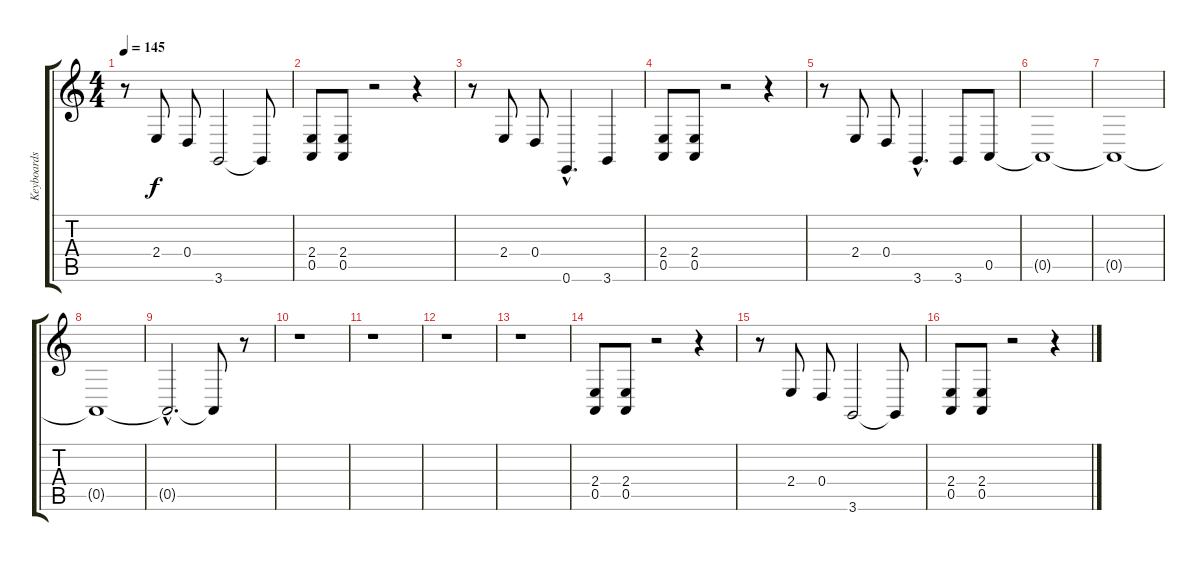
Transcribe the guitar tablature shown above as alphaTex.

\track ("Keyboards" "Keyboards") {instrument lead8bassandlead}
\staff {score tabs}
\tuning (E4 B3 G3 D3 A2 E2) {hide}
\ts (4 4)
\tempo 145
\clef g2
\ks c
r.8{dy f} 2.4.8 0.4.8 3.6.2 3.6{t}.8 |
(2.4 0.5).8 (2.4 0.5).8 r.2 r.4 |
r.8 2.4.8 0.4.8 0.6{hac}.4{d} 3.6.4 |
(2.4 0.5).8 (2.4 0.5).8 r.2 r.4 |
r.8 2.4.8 0.4.8 3.6{hac}.4{d} 3.6.8 0.5.8 |
0.5{t}.1 |
0.5{t}.1 |
0.5{t}.1 |
0.5{hac t}.2{d} 0.5{t}.8 r.8 |
r.1 |
r.1 |
r.1 |
r.1 |
(2.4 0.5).8 (2.4 0.5).8 r.2 r.4 |
r.8 2.4.8 0.4.8 3.6.2 3.6{t}.8 |
(2.4 0.5).8 (2.4 0.5).8 r.2 r.4
